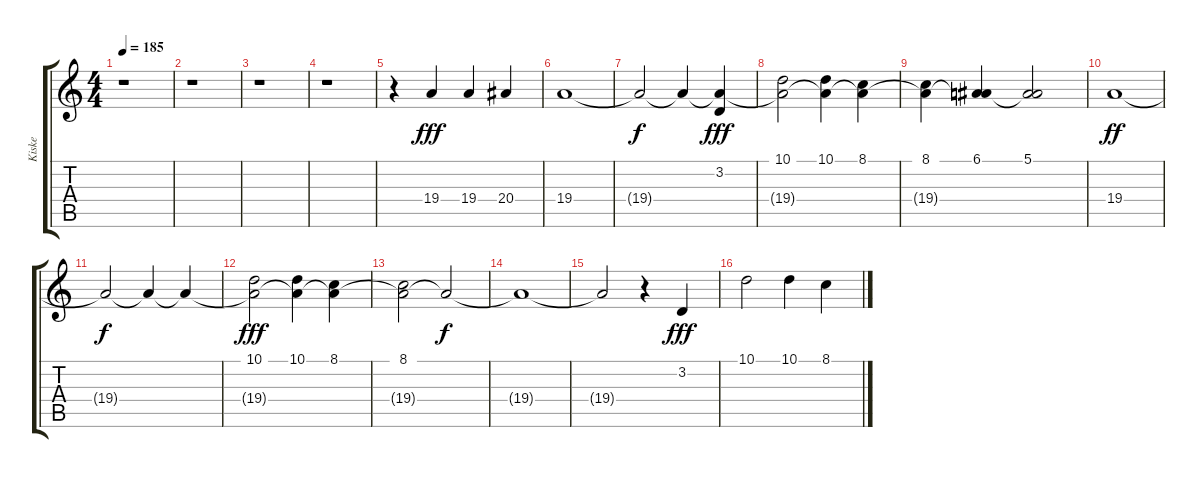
\track ("Kiske" "Kiske") {instrument trumpet}
\staff {score tabs}
\tuning (E4 B3 G3 D3 A2 E2) {hide}
\ts (4 4)
\tempo 185
\clef g2
\ks c
r.1{dy f} |
r.1 |
r.1 |
r.1 |
r.4 19.4.4{dy fff} 19.4.4 20.4.4 |
19.4.1 |
19.4{t}.2{dy f} 19.4{t}.4 (3.2 19.4{t}).4{dy fff} |
(10.1 19.4{t}).2 (10.1 19.4{t}).4 (8.1 19.4{t}).4 |
(8.1 19.4{t}).4 (6.1 19.4{t}).4 (5.1 19.4{t}).2 |
19.4.1{dy ff} |
19.4{t}.2{dy f} 19.4{t}.4 19.4{t}.4 |
(10.1 19.4{t}).2{dy fff} (10.1 19.4{t}).4 (8.1 19.4{t}).4 |
(8.1 19.4{t}).2 19.4{t}.2{dy f} |
19.4{t}.1 |
19.4{t}.2 r.4 3.2.4{dy fff} |
10.1.2 10.1.4 8.1.4
